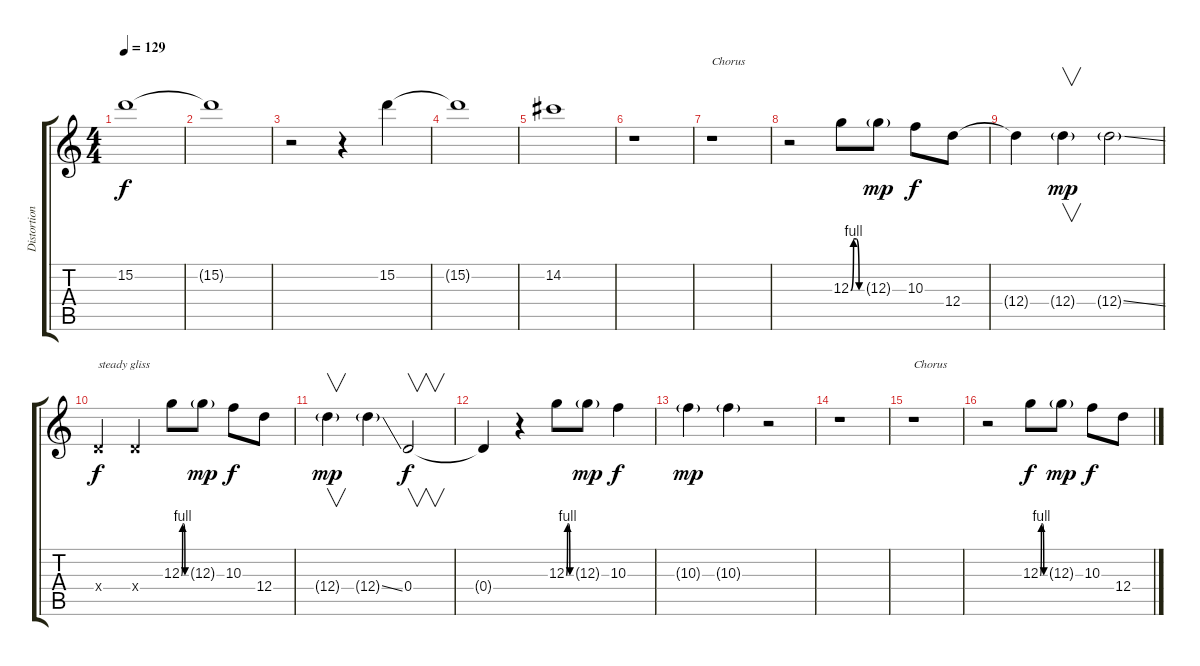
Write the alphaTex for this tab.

\track ("Distortion Guitar" "Distortion") {instrument distortionguitar}
\staff {score tabs}
\tuning (E4 B3 G3 D3 A2 E2) {hide}
\ts (4 4)
\tempo 129
\clef g2
\ks c
15.2{t}.1{dy f} |
15.2{t}.1 |
r.2 r.4 15.2.4 |
15.2{t}.1 |
14.2.1 |
r.1 |
r.1{txt "Chorus"} |
r.2 12.3{be (custom 0 0 15 4 30 4 45 0 60 0)}.8 12.3{g}.8{dy mp} 10.3.8{dy f} 12.4.8 |
12.4{t}.4 12.4{g}.4{v dy mp} 12.4{ss g}.2 |
0.4{x}.4{txt "steady gliss" dy f} 0.4{x}.4 12.3{be (custom 0 0 15 4 30 4 45 0 60 0)}.8 12.3{g}.8{dy mp} 10.3.8{dy f} 12.4.8 |
12.4{g}.4{v dy mp} 12.4{ss g}.4 0.4.2{v dy f} |
0.4{t}.4 r.4 12.3{be (custom 0 0 15 4 30 4 45 0 60 0)}.8 12.3{g}.8{dy mp} 10.3.4{dy f} |
10.3{g}.4{dy mp} 10.3{g}.4 r.2 |
r.1 |
r.1{txt "Chorus"} |
r.2 12.3{be (custom 0 0 15 4 30 4 45 0 60 0)}.8{dy f} 12.3{g}.8{dy mp} 10.3.8{dy f} 12.4.8
